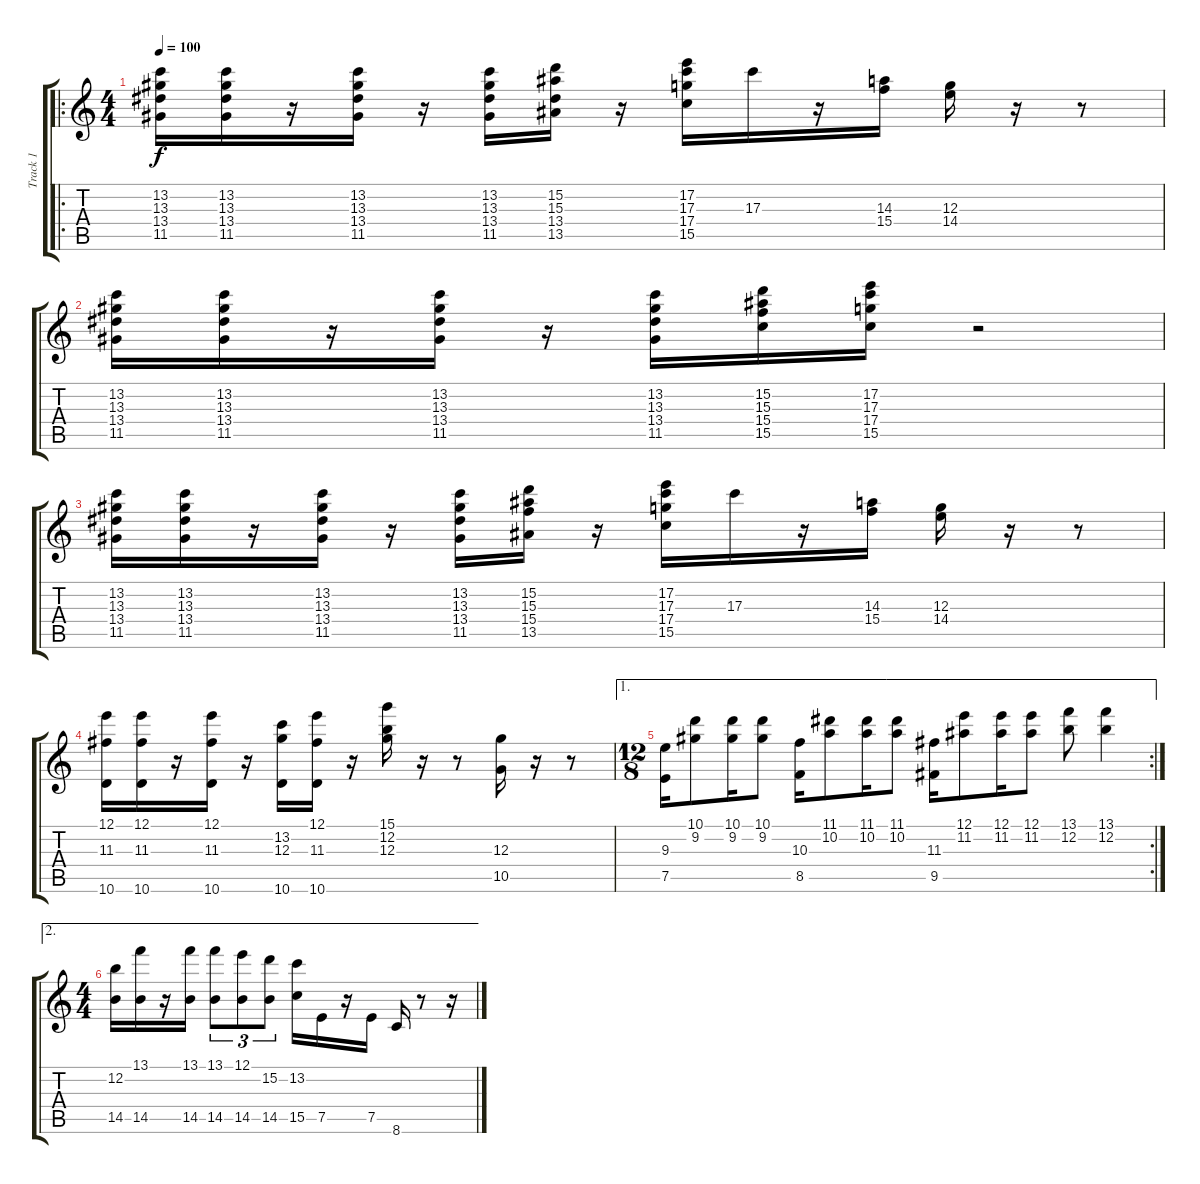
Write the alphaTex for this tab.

\track ("Track 1" "Track 1") {instrument acousticguitarnylon}
\staff {score tabs}
\tuning (E4 B3 G3 D3 A2 E2) {hide}
\ro
\ts (4 4)
\tempo 100
\clef g2
\ks c
(13.2 13.3 13.4 11.5).16{dy f} (13.2 13.3 13.4 11.5).16 r.16 (13.2 13.3 13.4 11.5).16 r.16 (13.2 13.3 13.4 11.5).16 (15.2 15.3 13.4 13.5).16 r.16 (17.2 17.3 17.4 15.5).16 17.3.16 r.16 (14.3 15.4).16 (12.3 14.4).16 r.16 r.8 |
(13.2 13.3 13.4 11.5).16 (13.2 13.3 13.4 11.5).16 r.16 (13.2 13.3 13.4 11.5).16 r.16 (13.2 13.3 13.4 11.5).16 (15.2 15.3 15.4 15.5).16 (17.2 17.3 17.4 15.5).16 r.2 |
(13.2 13.3 13.4 11.5).16 (13.2 13.3 13.4 11.5).16 r.16 (13.2 13.3 13.4 11.5).16 r.16 (13.2 13.3 13.4 11.5).16 (15.2 15.3 15.4 13.5).16 r.16 (17.2 17.3 17.4 15.5).16 17.3.16 r.16 (14.3 15.4).16 (12.3 14.4).16 r.16 r.8 |
(12.1 11.3 10.6).16 (12.1 11.3 10.6).16 r.16 (12.1 11.3 10.6).16 r.16 (13.2 12.3 10.6).16 (12.1 11.3 10.6).16 r.16 (15.1 12.2 12.3).16 r.16 r.8 (12.3 10.5).16 r.16 r.8 |
\ae 1
\rc 2
\ts (12 8)
(9.3 7.5).16 (10.1 9.2).8 (10.1 9.2).16 (10.1 9.2).8 (10.3 8.5).16 (11.1 10.2).8 (11.1 10.2).16 (11.1 10.2).8 (11.3 9.5).16 (12.1 11.2).8 (12.1 11.2).16 (12.1 11.2).8 (13.1 12.2).8 (13.1 12.2).4 |
\ae 2
\ts (4 4)
(12.2 14.5).16 (13.1 14.5).16 r.16 (13.1 14.5).16 (13.1 14.5).8{tu (3 2)} (12.1 14.5).8{tu (3 2)} (15.2 14.5).8{tu (3 2)} (13.2 15.5).16 7.5.16 r.16 7.5.16 8.6.16 r.8 r.16
